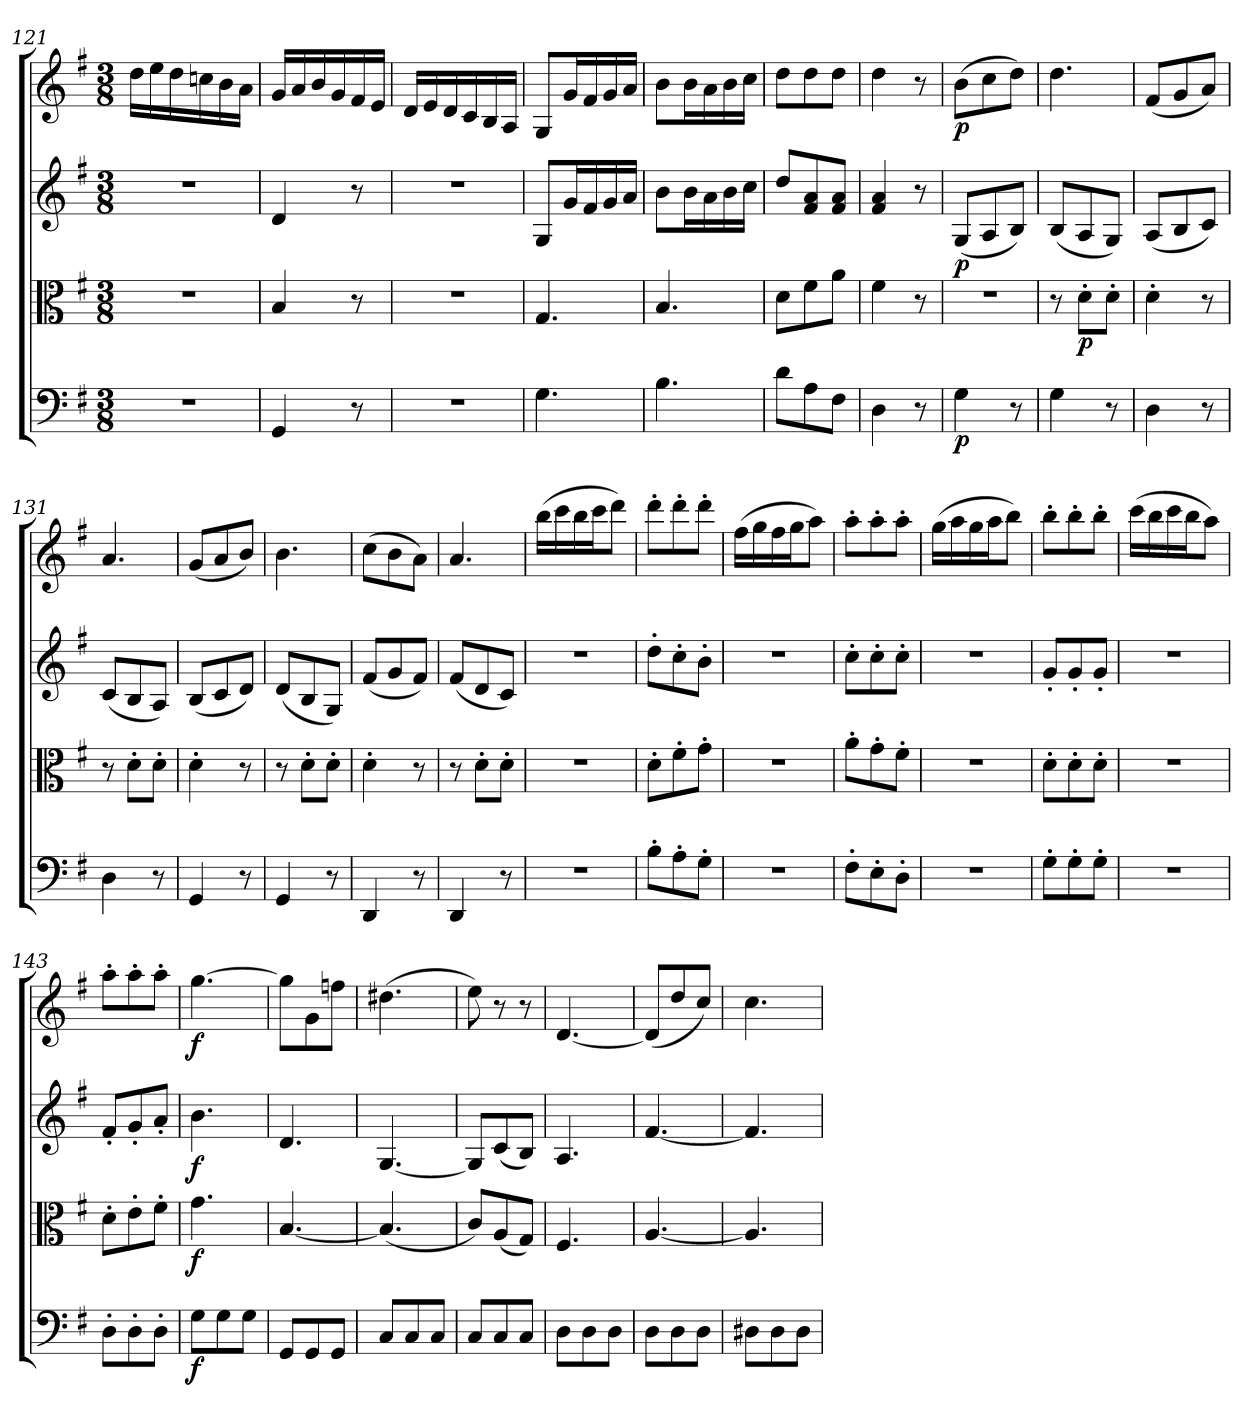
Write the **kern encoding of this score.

**kern	**dynam	**kern	**dynam	**kern	**dynam	**kern	**dynam
*part4	*part4	*part3	*part3	*part2	*part2	*part1	*part1
*staff4	*staff4	*staff3	*staff3	*staff2	*staff2	*staff1	*staff1
*clefF4	*	*clefC3	*	*clefG2	*	*clefG2	*
*k[f#]	*	*k[f#]	*	*k[f#]	*	*k[f#]	*
*G:	*	*G:	*	*G:	*	*G:	*
*M3/8	*	*M3/8	*	*M3/8	*	*M3/8	*
=121	=121	=121	=121	=121	=121	=121	=121
4.r	.	4.r	.	4.r	.	16dd\LL	.
.	.	.	.	.	.	16ee\	.
.	.	.	.	.	.	16dd\	.
.	.	.	.	.	.	16ccn\	.
.	.	.	.	.	.	16b\	.
.	.	.	.	.	.	16a\JJ	.
=122	=122	=122	=122	=122	=122	=122	=122
4GG/	.	4B/	.	4d/	.	16g/LL	.
.	.	.	.	.	.	16a/	.
.	.	.	.	.	.	16b/	.
.	.	.	.	.	.	16g/	.
8r	.	8r	.	8r	.	16f#/	.
.	.	.	.	.	.	16e/JJ	.
=123	=123	=123	=123	=123	=123	=123	=123
4.r	.	4.r	.	4.r	.	16d/LL	.
.	.	.	.	.	.	16e/	.
.	.	.	.	.	.	16d/	.
.	.	.	.	.	.	16c/	.
.	.	.	.	.	.	16B/	.
.	.	.	.	.	.	16A/JJ	.
=124	=124	=124	=124	=124	=124	=124	=124
4.G\	.	4.G/	.	8G/L	.	8G/L	.
.	.	.	.	16g/L	.	16g/L	.
.	.	.	.	16f#/	.	16f#/	.
.	.	.	.	16g/	.	16g/	.
.	.	.	.	16a/JJ	.	16a/JJ	.
=125	=125	=125	=125	=125	=125	=125	=125
4.B\	.	4.B/	.	8b\L	.	8b\L	.
.	.	.	.	16b\L	.	16b\L	.
.	.	.	.	16a\	.	16a\	.
.	.	.	.	16b\	.	16b\	.
.	.	.	.	16cc\JJ	.	16cc\JJ	.
=126	=126	=126	=126	=126	=126	=126	=126
8d\L	.	8d\L	.	8dd/L	.	8dd\L	.
8A\	.	8f#\	.	8f#/ 8a/	.	8dd\	.
8F#\J	.	8a\J	.	8f#/ 8a/J	.	8dd\J	.
=127	=127	=127	=127	=127	=127	=127	=127
4D\	.	4f#\	.	4f#/ 4a/	.	4dd\	.
8r	.	8r	.	8r	.	8r	.
=128	=128	=128	=128	=128	=128	=128	=128
4G\	p	4.r	.	(8G/L	p	(8b\L	p
.	.	.	.	8A/	.	8cc\	.
8r	.	.	.	8B/J)	.	8dd\J)	.
=129	=129	=129	=129	=129	=129	=129	=129
4G\	.	8r	.	(8B/L	.	4.dd\	.
.	.	8d'\L	p	8A/	.	.	.
8r	.	8d'\J	.	8G/J)	.	.	.
=130	=130	=130	=130	=130	=130	=130	=130
4D\	.	4d'\	.	(8A/L	.	(8f#/L	.
.	.	.	.	8B/	.	8g/	.
8r	.	8r	.	8c/J)	.	8a/J)	.
=131	=131	=131	=131	=131	=131	=131	=131
4D\	.	8r	.	(8c/L	.	4.a/	.
.	.	8d'\L	.	8B/	.	.	.
8r	.	8d'\J	.	8A/J)	.	.	.
=132	=132	=132	=132	=132	=132	=132	=132
4GG/	.	4d'\	.	(8B/L	.	(8g/L	.
.	.	.	.	8c/	.	8a/	.
8r	.	8r	.	8d/J)	.	8b/J)	.
=133	=133	=133	=133	=133	=133	=133	=133
4GG/	.	8r	.	(8d/L	.	4.b\	.
.	.	8d'\L	.	8B/	.	.	.
8r	.	8d'\J	.	8G/J)	.	.	.
=134	=134	=134	=134	=134	=134	=134	=134
4DD/	.	4d'\	.	(8f#/L	.	(8cc\L	.
.	.	.	.	8g/	.	8b\	.
8r	.	8r	.	8f#/J)	.	8a\J)	.
=135	=135	=135	=135	=135	=135	=135	=135
4DD/	.	8r	.	(8f#/L	.	4.a/	.
.	.	8d'\L	.	8d/	.	.	.
8r	.	8d'\J	.	8c/J)	.	.	.
=136	=136	=136	=136	=136	=136	=136	=136
4.r	.	4.r	.	4.r	.	(16bb\LL	.
.	.	.	.	.	.	16ccc\	.
.	.	.	.	.	.	16bb\	.
.	.	.	.	.	.	16ccc\J	.
.	.	.	.	.	.	8ddd\J)	.
=137	=137	=137	=137	=137	=137	=137	=137
8B'\L	.	8d'\L	.	8dd'\L	.	8ddd'\L	.
8A'\	.	8f#'\	.	8cc'\	.	8ddd'\	.
8G'\J	.	8g'\J	.	8b'\J	.	8ddd'\J	.
=138	=138	=138	=138	=138	=138	=138	=138
4.r	.	4.r	.	4.r	.	(16ff#\LL	.
.	.	.	.	.	.	16gg\	.
.	.	.	.	.	.	16ff#\	.
.	.	.	.	.	.	16gg\J	.
.	.	.	.	.	.	8aa\J)	.
=139	=139	=139	=139	=139	=139	=139	=139
8F#'\L	.	8a'\L	.	8cc'\L	.	8aa'\L	.
8E'\	.	8g'\	.	8cc'\	.	8aa'\	.
8D'\J	.	8f#'\J	.	8cc'\J	.	8aa'\J	.
=140	=140	=140	=140	=140	=140	=140	=140
4.r	.	4.r	.	4.r	.	(16gg\LL	.
.	.	.	.	.	.	16aa\	.
.	.	.	.	.	.	16gg\	.
.	.	.	.	.	.	16aa\J	.
.	.	.	.	.	.	8bb\J)	.
=141	=141	=141	=141	=141	=141	=141	=141
8G'\L	.	8d'\L	.	8g'/L	.	8bb'\L	.
8G'\	.	8d'\	.	8g'/	.	8bb'\	.
8G'\J	.	8d'\J	.	8g'/J	.	8bb'\J	.
=142	=142	=142	=142	=142	=142	=142	=142
4.r	.	4.r	.	4.r	.	(16ccc\LL	.
.	.	.	.	.	.	16bb\	.
.	.	.	.	.	.	16ccc\	.
.	.	.	.	.	.	16bb\J	.
.	.	.	.	.	.	8aa\J)	.
=143	=143	=143	=143	=143	=143	=143	=143
8D'\L	.	8d'\L	.	8f#'/L	.	8aa'\L	.
8D'\	.	8e'\	.	8g'/	.	8aa'\	.
8D'\J	.	8f#'\J	.	8a'/J	.	8aa'\J	.
=144	=144	=144	=144	=144	=144	=144	=144
8G\L	f	4.g\	f	4.b\	f	[4.gg\	f
8G\	.	.	.	.	.	.	.
8G\J	.	.	.	.	.	.	.
=145	=145	=145	=145	=145	=145	=145	=145
8GG/L	.	[4.B/	.	4.d/	.	8gg\L]	.
8GG/	.	.	.	.	.	8g\	.
8GG/J	.	.	.	.	.	8ffn\J	.
=146	=146	=146	=146	=146	=146	=146	=146
8C/L	.	(4.B/]	.	[4.G/	.	(4.dd#X\	.
8C/	.	.	.	.	.	.	.
8C/J	.	.	.	.	.	.	.
=147	=147	=147	=147	=147	=147	=147	=147
8C/L	.	8c/L)	.	8G/L]	.	8ee\)	.
8C/	.	(8A/	.	(8c/	.	8r	.
8C/J	.	8G/J)	.	8B/J)	.	8r	.
=148	=148	=148	=148	=148	=148	=148	=148
8D\L	.	4.F#/	.	4.A/	.	[4.d/	.
8D\	.	.	.	.	.	.	.
8D\J	.	.	.	.	.	.	.
=149	=149	=149	=149	=149	=149	=149	=149
8D\L	.	[4.A/	.	[4.f#/	.	(8d/L]	.
8D\	.	.	.	.	.	8dd/	.
8D\J	.	.	.	.	.	8cc/J)	.
=150	=150	=150	=150	=150	=150	=150	=150
8D#X\L	.	4.A/]	.	4.f#/]	.	4.cc\	.
8D#\	.	.	.	.	.	.	.
8D#\J	.	.	.	.	.	.	.
=	=	=	=	=	=	=	=
*-	*-	*-	*-	*-	*-	*-	*-
